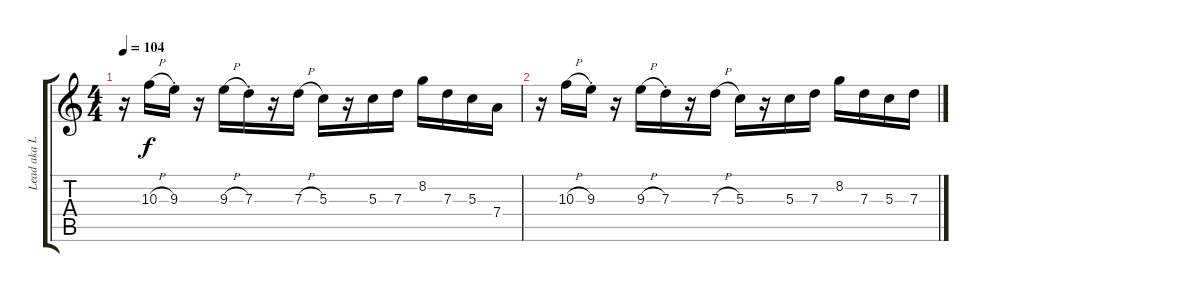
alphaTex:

\track ("Lead aka Lil' Seezey" "Lead aka L") {instrument distortionguitar}
\staff {score tabs}
\tuning (E4 B3 G3 D3 A2 D2) {hide}
\ts (4 4)
\tempo 104
\clef g2
\ks c
r.16{dy f} 10.3{h}.16 9.3{st}.16 r.16 9.3{h}.16 7.3{st}.16 r.16 7.3{h}.16 5.3.16 r.16 5.3.16 7.3.16 8.2.16 7.3.16 5.3.16 7.4.16 |
r.16 10.3{h}.16 9.3{st}.16 r.16 9.3{h}.16 7.3{st}.16 r.16 7.3{h}.16 5.3.16 r.16 5.3.16 7.3.16 8.2.16 7.3.16 5.3.16 7.3.16
